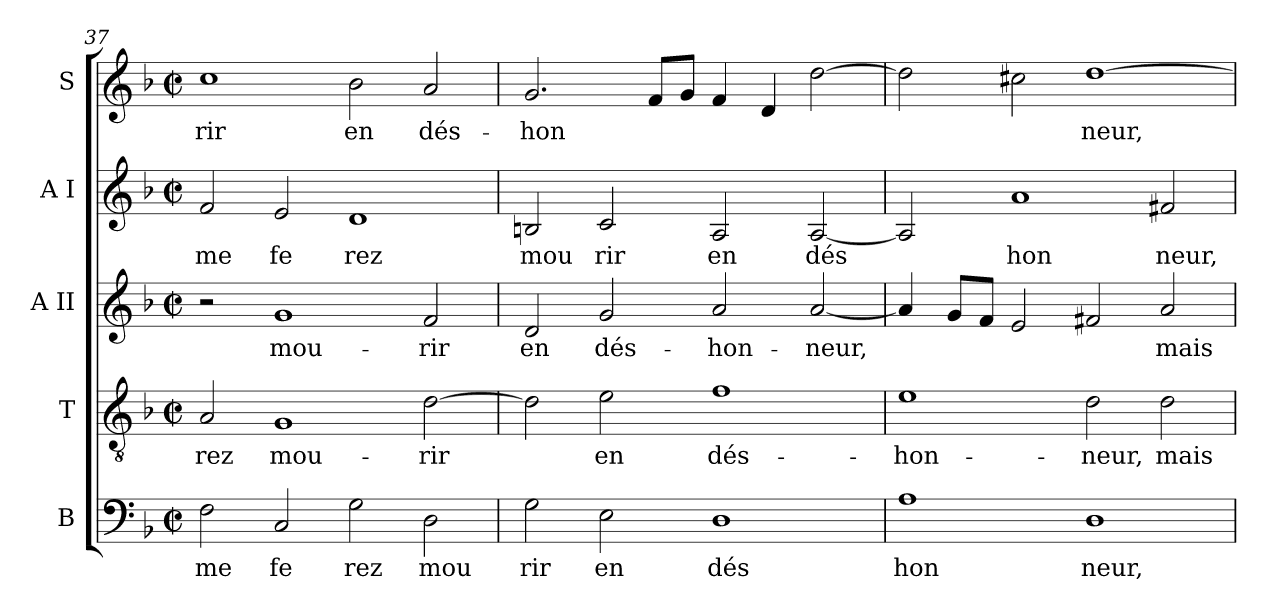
**kern	**text	**kern	**text	**kern	**text	**kern	**text	**kern	**text
*part5	*part5	*part4	*part4	*part3	*part3	*part2	*part2	*part1	*part1
*staff5	*staff5	*staff4	*staff4	*staff3	*staff3	*staff2	*staff2	*staff1	*staff1
*I"B	*	*I"T	*	*I"A II	*	*I"A I	*	*I"S	*
!!LO:PB:g=z
*clefF4	*	*clefGv2	*	*clefG2	*	*clefG2	*	*clefG2	*
*k[b-]	*	*k[b-]	*	*k[b-]	*	*k[b-]	*	*k[b-]	*
*F:	*	*F:	*	*F:	*	*F:	*	*F:	*
*M2/2	*	*M2/2	*	*M2/2	*	*M2/2	*	*M2/2	*
*met(c|)	*	*met(c|)	*	*met(c|)	*	*met(c|)	*	*met(c|)	*
=37	=37	=37	=37	=37	=37	=37	=37	=37	=37
!	!LO:LY:b:cj	!	!LO:LY:b:cj	!	!	!	!LO:LY:b:cj	!	!LO:LY:b:cj
2F\	me	2A/	rez	2r	.	2f/	me	1cc	rir
!	!LO:LY:b:cj	!	!LO:LY:b:cj	!	!LO:LY:b:cj	!	!LO:LY:b:cj	!	!
2C/	fe	1G	mou-	1g	mou-	2e/	fe	.	.
!	!LO:LY:b:cj	!	!	!	!	!	!LO:LY:b:cj	!	!LO:LY:b:cj
2G\	rez	.	.	.	.	1d	rez	2b-\	en
!	!LO:LY:b:cj	!	!LO:LY:b:cj	!	!LO:LY:b:cj	!	!	!	!LO:LY:b:cj
2D\	mou	[>2d\	-rir	2f/	-rir	.	.	2a/	dés-
=38	=38	=38	=38	=38	=38	=38	=38	=38	=38
!	!LO:LY:b:cj	!	!LO:LY:b:cj	!	!LO:LY:b:cj	!	!LO:LY:b:cj	!	!LO:LY:b:cj
2G\	rir	2d\]	.	2d/	en	2Bn/	mou	2.g/	-hon-
!	!LO:LY:b:cj	!	!LO:LY:b:cj	!	!LO:LY:b:cj	!	!LO:LY:b:cj	!	!
2E\	en	2e\	en	2g/	dés-	2c/	rir	.	.
!	!	!	!	!	!	!	!	!	!LO:LY:b:cj
.	.	.	.	.	.	.	.	8f/L	--
!	!	!	!	!	!	!	!	!	!LO:LY:b:cj
.	.	.	.	.	.	.	.	8g/J	--
!	!LO:LY:b:cj	!	!LO:LY:b:cj	!	!LO:LY:b:cj	!	!LO:LY:b:cj	!	!LO:LY:b:cj
1D	dés	1f	dés-	2a/	-hon-	2A/	en	4f/	--
!	!	!	!	!	!	!	!	!	!LO:LY:b:cj
.	.	.	.	.	.	.	.	4d/	--
!	!	!	!	!	!LO:LY:b:cj	!	!LO:LY:b:cj	!	!LO:LY:b:cj
.	.	.	.	[<2a/	-neur,	[<2A/	dés	[>2dd\	--
=39	=39	=39	=39	=39	=39	=39	=39	=39	=39
!	!LO:LY:b:cj	!	!LO:LY:b:cj	!	!LO:LY:b:cj	!	!LO:LY:b:cj	!	!LO:LY:b:cj
1A	hon	1e	-hon-	4a/]	.	2A/]	.	2dd\]	--
!	!	!	!	!	!LO:LY:b:cj	!	!	!	!
.	.	.	.	8g/L	.	.	.	.	.
!	!	!	!	!	!LO:LY:b:cj	!	!	!	!
.	.	.	.	8f/J	.	.	.	.	.
!	!	!	!	!	!LO:LY:b:cj	!	!LO:LY:b:cj	!	!LO:LY:b:cj
.	.	.	.	2e/	.	1a	hon	2cc#\	--
!	!LO:LY:b:cj	!	!LO:LY:b:cj	!	!LO:LY:b:cj	!	!	!	!LO:LY:b:cj
1D	neur,	2d\	-neur,	2f#X/	.	.	.	[>1dd	-neur,
!	!	!	!LO:LY:b:cj	!	!LO:LY:b:cj	!	!LO:LY:b:cj	!	!
.	.	2d\	mais	2a/	mais	2f#X/	neur,	.	.
=	=	=	=	=	=	=	=	=	=
*-	*-	*-	*-	*-	*-	*-	*-	*-	*-
